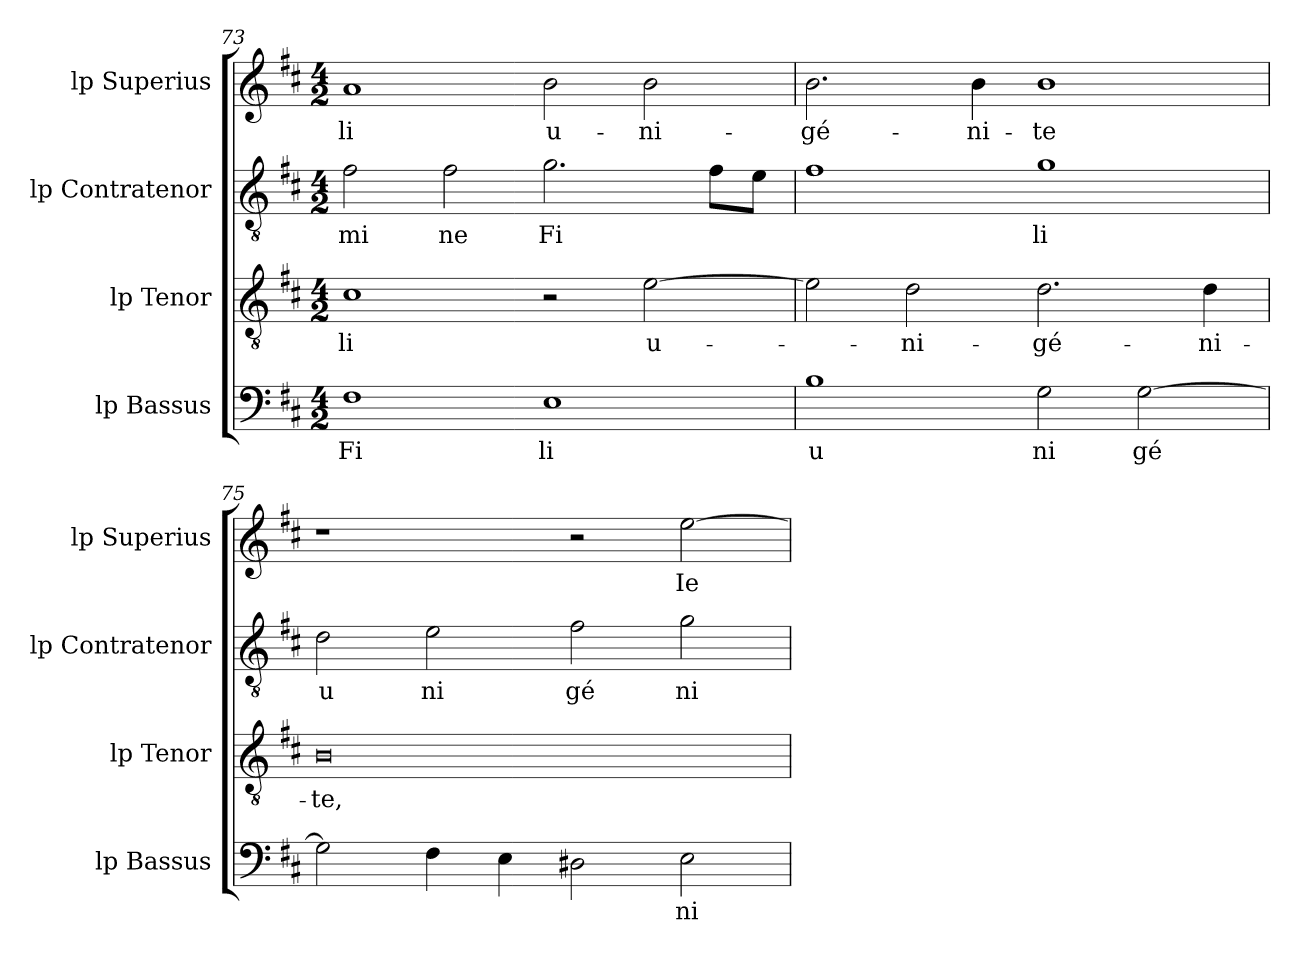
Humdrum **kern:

**kern	**text	**kern	**text	**kern	**text	**kern	**text
*part4	*part4	*part3	*part3	*part2	*part2	*part1	*part1
*staff4	*staff4	*staff3	*staff3	*staff2	*staff2	*staff1	*staff1
*I"lp Bassus	*	*I"lp Tenor	*	*I"lp Contratenor	*	*I"lp Superius	*
*I'lp Bassus	*	*I'lp Tenor	*	*I'lp Contratenor	*	*I'lp Superius	*
*clefF4	*	*clefGv2	*	*clefGv2	*	*clefG2	*
*k[f#c#]	*	*k[f#c#]	*	*k[f#c#]	*	*k[f#c#]	*
*D:	*	*D:	*	*D:	*	*D:	*
*M4/2	*	*M4/2	*	*M4/2	*	*M4/2	*
=73	=73	=73	=73	=73	=73	=73	=73
!	!LO:LY:b:cj	!	!LO:LY:b:cj	!	!LO:LY:b:cj	!	!LO:LY:b:cj
1F#	Fi	1c#	-li	2f#\	mi	1a	-li
!	!	!	!	!	!LO:LY:b:cj	!	!
.	.	.	.	2f#\	ne	.	.
!	!LO:LY:b:cj	!	!	!	!LO:LY:b:cj	!	!LO:LY:b:cj
1E	li	2r	.	2.g\	Fi	2b\	u-
!	!	!	!LO:LY:b:cj	!	!	!	!LO:LY:b:cj
.	.	[>2e\	u-	.	.	2b\	-ni-
.	.	.	.	8f#\L	.	.	.
.	.	.	.	8e\J	.	.	.
=74	=74	=74	=74	=74	=74	=74	=74
!	!LO:LY:b:cj	!	!	!	!	!	!LO:LY:b:cj
1B	u	2e\]	.	1f#	.	2.b\	-gé-
!	!	!	!LO:LY:b:cj	!	!	!	!
.	.	2d\	-ni-	.	.	.	.
!	!	!	!	!	!	!	!LO:LY:b:cj
.	.	.	.	.	.	4b\	-ni-
!	!LO:LY:b:cj	!	!LO:LY:b:cj	!	!LO:LY:b:cj	!	!LO:LY:b:cj
2G\	ni	2.d\	-gé-	1g	li	1b	-te
!	!LO:LY:b:cj	!	!	!	!	!	!
[>2G\	gé	.	.	.	.	.	.
!	!	!	!LO:LY:b:cj	!	!	!	!
.	.	4d\	-ni-	.	.	.	.
=75	=75	=75	=75	=75	=75	=75	=75
!	!	!	!LO:LY:b:cj	!	!LO:LY:b:cj	!	!
2G\]	.	0B	-te,	2d\	u	1r	.
!	!	!	!	!	!LO:LY:b:cj	!	!
4F#\	.	.	.	2e\	ni	.	.
4E\	.	.	.	.	.	.	.
!	!	!	!	!	!LO:LY:b:cj	!	!
2D#X\	.	.	.	2f#\	gé	2r	.
!	!LO:LY:b:cj	!	!	!	!LO:LY:b:cj	!	!LO:LY:b:cj
2E\	ni	.	.	2g\	ni	[>2ee\	Ie-
=	=	=	=	=	=	=	=
*-	*-	*-	*-	*-	*-	*-	*-
